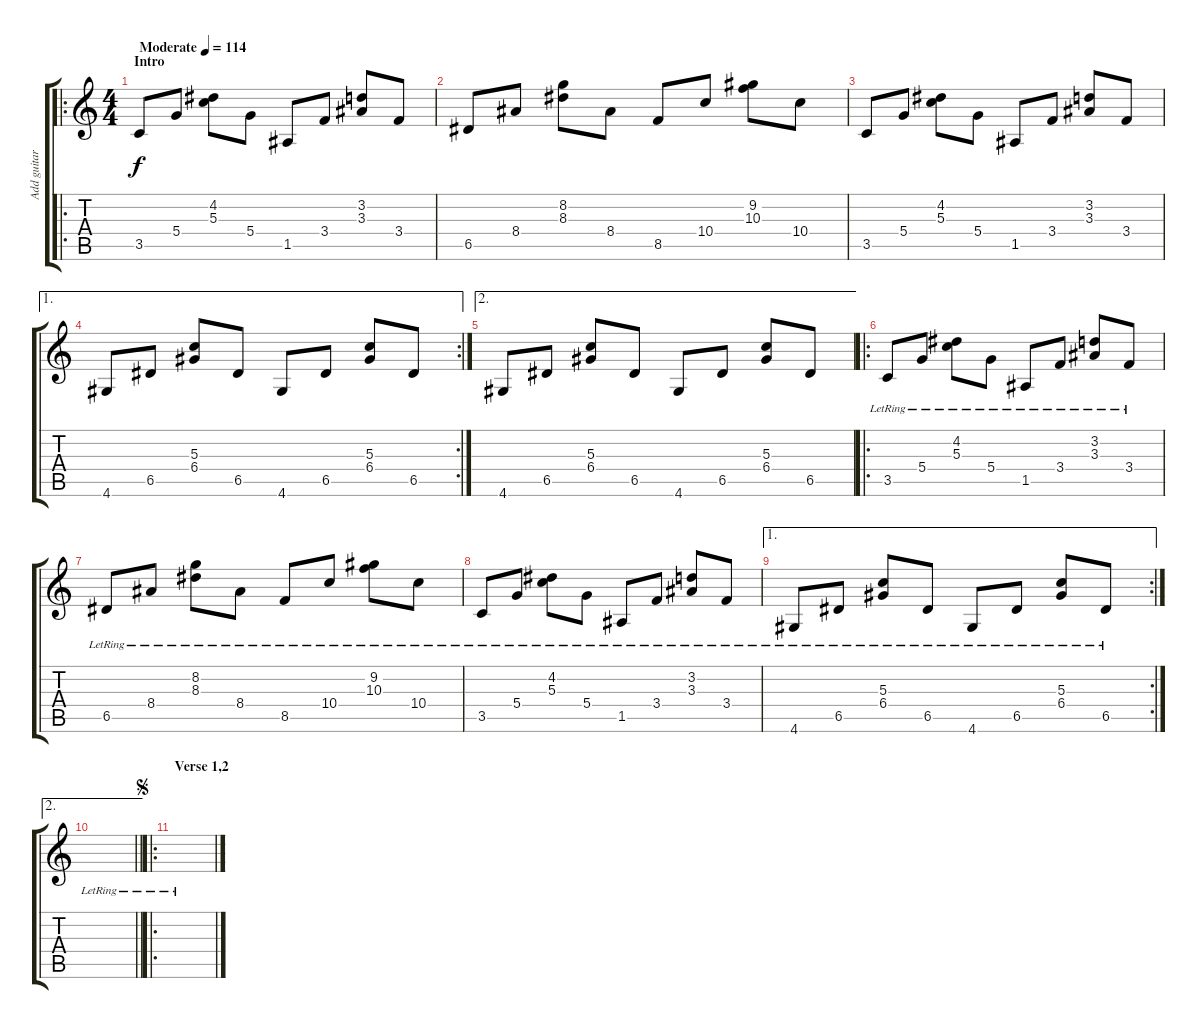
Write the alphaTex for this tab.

\track ("Add guitar" "Add guitar") {instrument distortionguitar}
\staff {score tabs}
\tuning (E4 B3 G3 D3 A2 E2) {hide}
\ro
\ts (4 4)
\section ("" "Intro")
\tempo (114 "Moderate")
\clef g2
\ks c
3.5.8{dy f instrument distortionguitar} 5.4.8 (4.2 5.3).8 5.4.8 1.5.8 3.4.8 (3.2 3.3).8 3.4.8 |
6.5.8 8.4.8 (8.2 8.3).8 8.4.8 8.5.8 10.4.8 (9.2 10.3).8 10.4.8 |
3.5.8 5.4.8 (4.2 5.3).8 5.4.8 1.5.8 3.4.8 (3.2 3.3).8 3.4.8 |
\ae 1
\rc 2
4.6.8 6.5.8 (5.3 6.4).8 6.5.8 4.6.8 6.5.8 (5.3 6.4).8 6.5.8 |
\ae 2
4.6.8 6.5.8 (5.3 6.4).8 6.5.8 4.6.8 6.5.8 (5.3 6.4).8 6.5.8 |
\ro
3.5{lr}.8 5.4{lr}.8 (4.2{lr} 5.3{lr}).8 5.4{lr}.8 1.5{lr}.8 3.4{lr}.8 (3.2{lr} 3.3{lr}).8 3.4{lr}.8 |
6.5{lr}.8 8.4{lr}.8 (8.2{lr} 8.3{lr}).8 8.4{lr}.8 8.5{lr}.8 10.4{lr}.8 (9.2{lr} 10.3{lr}).8 10.4{lr}.8 |
3.5{lr}.8 5.4{lr}.8 (4.2{lr} 5.3{lr}).8 5.4{lr}.8 1.5{lr}.8 3.4{lr}.8 (3.2{lr} 3.3{lr}).8 3.4{lr}.8 |
\ae 1
\rc 2
4.6{lr}.8 6.5{lr}.8 (5.3{lr} 6.4{lr}).8 6.5{lr}.8 4.6{lr}.8 6.5{lr}.8 (5.3{lr} 6.4{lr}).8 6.5{lr}.8 |
\ae 2
\barLineRight lightlight
|
\ro
\section ("" "Verse 1,2")
\jump segno
